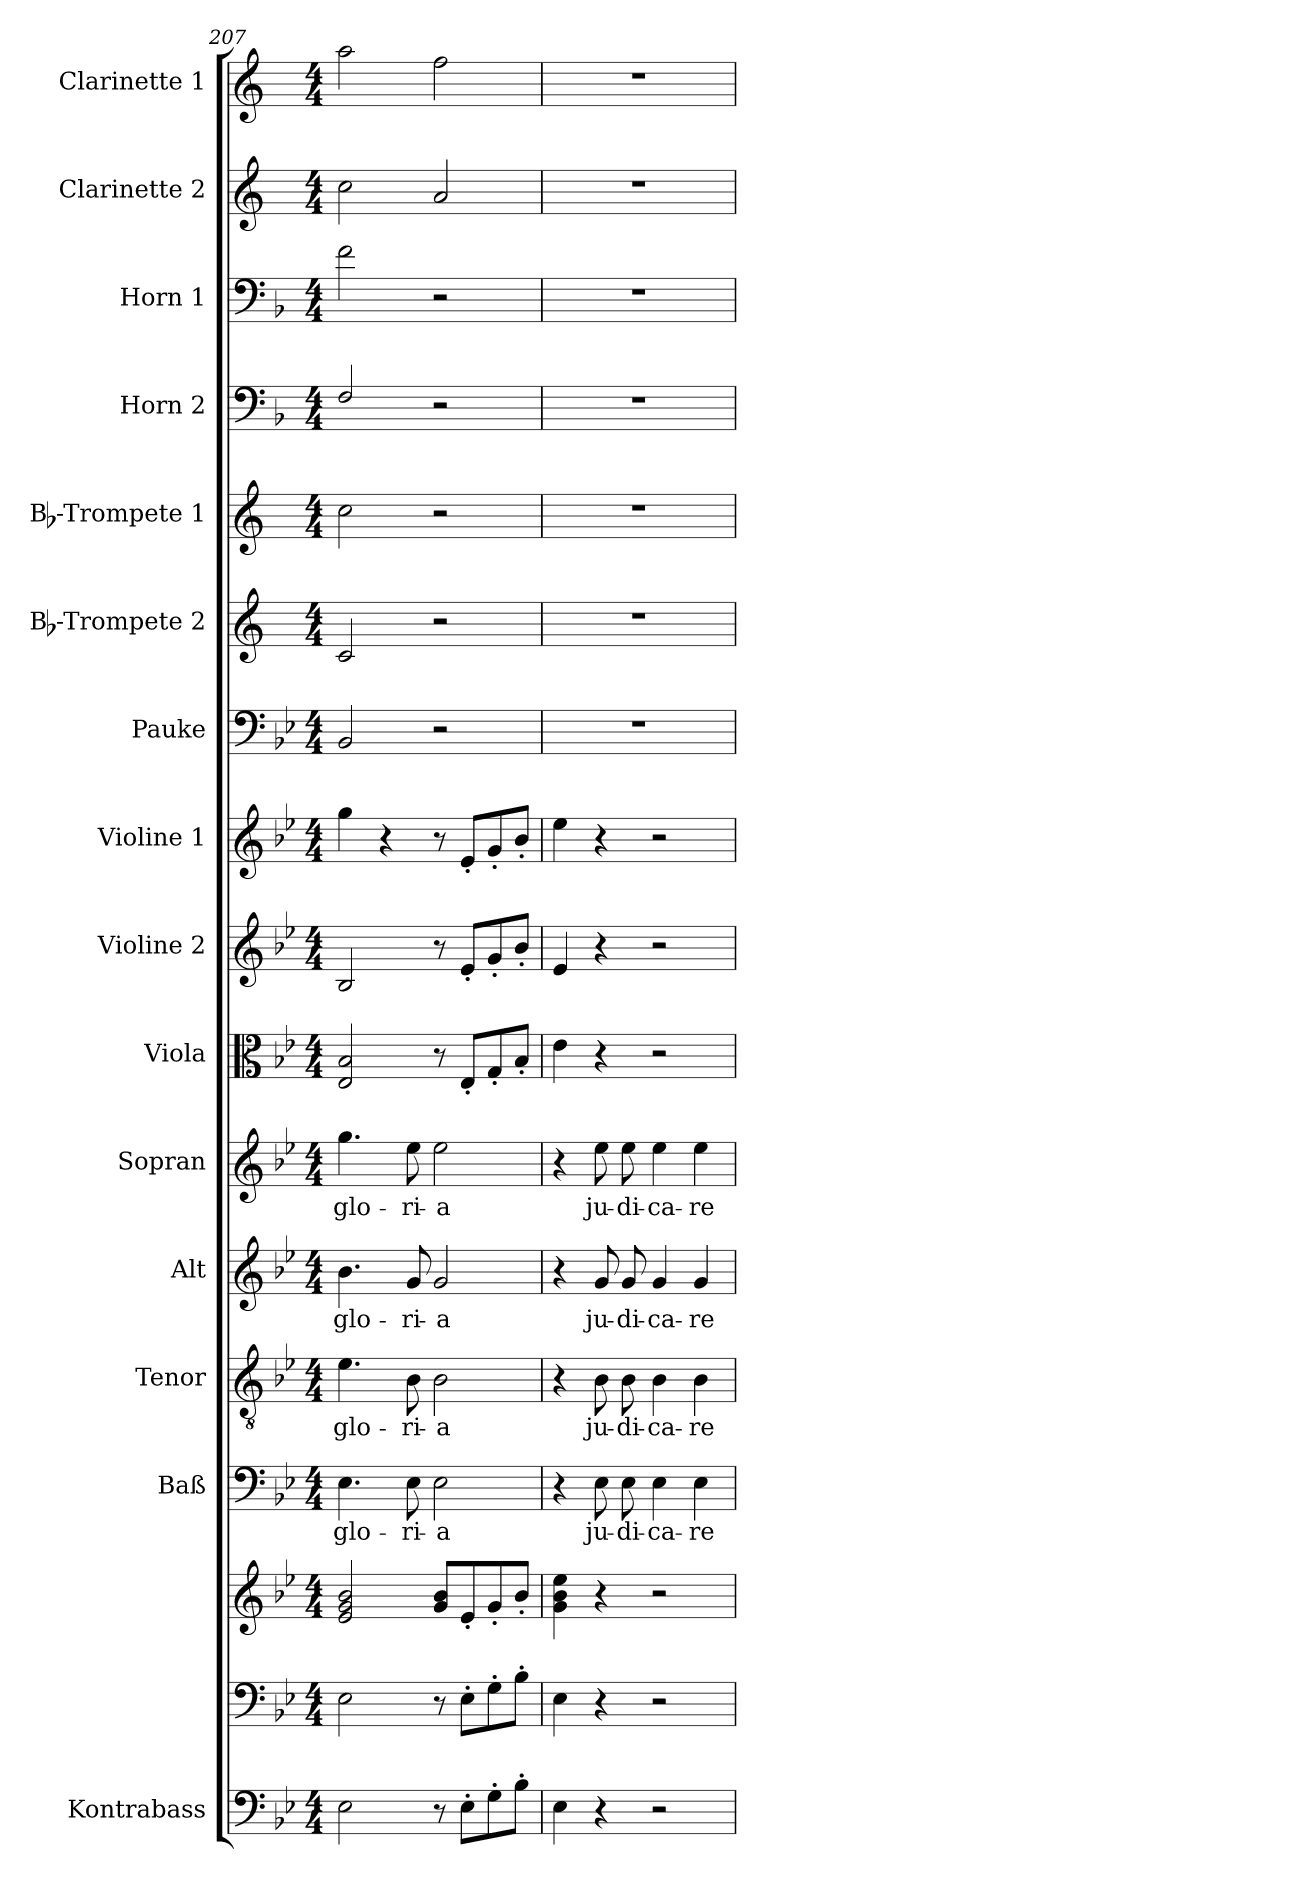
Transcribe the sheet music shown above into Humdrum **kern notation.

**kern	**kern	**kern	**kern	**text	**kern	**text	**kern	**text	**kern	**text	**kern	**kern	**kern	**kern	**kern	**kern	**kern	**kern	**kern	**kern
*part16	*part15	*part15	*part14	*part14	*part13	*part13	*part12	*part12	*part11	*part11	*part10	*part9	*part8	*part7	*part6	*part5	*part4	*part3	*part2	*part1
*staff17	*staff16	*staff15	*staff14	*staff14	*staff13	*staff13	*staff12	*staff12	*staff11	*staff11	*staff10	*staff9	*staff8	*staff7	*staff6	*staff5	*staff4	*staff3	*staff2	*staff1
*I"Kontrabass	*	*	*I"Baß	*	*I"Tenor	*	*I"Alt	*	*I"Sopran	*	*I"Viola	*I"Violine 2	*I"Violine 1	*I"Pauke	*I"Bb-Trompete 2	*I"Bb-Trompete 1	*I"Horn 2	*I"Horn 1	*I"Clarinette 2	*I"Clarinette 1
*I'Kb.	*	*	*I'Baß	*	*I'Ten	*	*I'Alt	*	*I'Sop	*	*I'Vla.	*I'Vln. 2	*I'Vln. 1	*I'Pk.	*I'Bb Trp. 2	*I'Bb Trp. 1	*I'Hrn. 2	*I'Hrn. 1	*I'Cl. 2	*I'Cl. 1
*clefF4	*clefF4	*clefG2	*clefF4	*	*clefGv2	*	*clefG2	*	*clefG2	*	*clefC3	*clefG2	*clefG2	*clefF4	*clefG2	*clefG2	*clefF4	*clefF4	*clefG2	*clefG2
*ITrd7c12	*	*	*	*	*	*	*	*	*	*	*	*	*	*	*ITrd1c2	*ITrd1c2	*ITrd4c7	*ITrd4c7	*ITrd1c2	*ITrd1c2
*k[b-e-]	*k[b-e-]	*k[b-e-]	*k[b-e-]	*	*k[b-e-]	*	*k[b-e-]	*	*k[b-e-]	*	*k[b-e-]	*k[b-e-]	*k[b-e-]	*k[b-e-]	*k[b-e-]	*k[b-e-]	*k[b-e-]	*k[b-e-]	*k[b-e-]	*k[b-e-]
*B-:	*B-:	*B-:	*B-:	*	*B-:	*	*B-:	*	*B-:	*	*B-:	*B-:	*B-:	*B-:	*B-:	*B-:	*B-:	*B-:	*B-:	*B-:
*M4/4	*M4/4	*M4/4	*M4/4	*	*M4/4	*	*M4/4	*	*M4/4	*	*M4/4	*M4/4	*M4/4	*M4/4	*M4/4	*M4/4	*M4/4	*M4/4	*M4/4	*M4/4
=207	=207	=207	=207	=207	=207	=207	=207	=207	=207	=207	=207	=207	=207	=207	=207	=207	=207	=207	=207	=207
!	!	!	!	!LO:LY:b	!	!LO:LY:b	!	!LO:LY:b	!	!LO:LY:b	!	!	!	!	!	!	!	!	!	!
2EE-\	2E-\	2e-/ 2g/ 2b-/	4.E-\	glo-	4.e-\	glo-	4.b-\	glo-	4.gg\	glo-	2E-/ 2B-/	2B-/	4gg\	2BB-/	2B-/	2b-\	2BB-/	2B-\	2b-\	2gg\
.	.	.	.	.	.	.	.	.	.	.	.	.	4r	.	.	.	.	.	.	.
!	!	!	!	!LO:LY:b	!	!LO:LY:b	!	!LO:LY:b	!	!LO:LY:b	!	!	!	!	!	!	!	!	!	!
.	.	.	8E-\	-ri-	8B-\	-ri-	8g/	-ri-	8ee-\	-ri-	.	.	.	.	.	.	.	.	.	.
!	!	!	!	!LO:LY:b	!	!LO:LY:b	!	!LO:LY:b	!	!LO:LY:b	!	!	!	!	!	!	!	!	!	!
8r	8r	8g/ 8b-/L	2E-\	-a	2B-\	-a	2g/	-a	2ee-\	-a	8r	8r	8r	2r	2r	2r	2r	2r	2g/	2ee-\
8EE-'>\L	8E-'>\L	8e-'</	.	.	.	.	.	.	.	.	8E-'</L	8e-'</L	8e-'</L	.	.	.	.	.	.	.
8GG'>\	8G'>\	8g'</	.	.	.	.	.	.	.	.	8G'</	8g'</	8g'</	.	.	.	.	.	.	.
8BB-'>\J	8B-'>\J	8b-'</J	.	.	.	.	.	.	.	.	8B-'</J	8b-'</J	8b-'</J	.	.	.	.	.	.	.
=208	=208	=208	=208	=208	=208	=208	=208	=208	=208	=208	=208	=208	=208	=208	=208	=208	=208	=208	=208	=208
4EE-\	4E-\	4g\ 4b-\ 4ee-\	4r	.	4r	.	4r	.	4r	.	4e-\	4e-/	4ee-\	1r	1r	1r	1r	1r	1r	1r
!	!	!	!	!LO:LY:b	!	!LO:LY:b	!	!LO:LY:b	!	!LO:LY:b	!	!	!	!	!	!	!	!	!	!
4r	4r	4r	8E-\	ju-	8B-\	ju-	8g/	ju-	8ee-\	ju-	4r	4r	4r	.	.	.	.	.	.	.
!	!	!	!	!LO:LY:b	!	!LO:LY:b	!	!LO:LY:b	!	!LO:LY:b	!	!	!	!	!	!	!	!	!	!
.	.	.	8E-\	-di-	8B-\	-di-	8g/	-di-	8ee-\	-di-	.	.	.	.	.	.	.	.	.	.
!	!	!	!	!LO:LY:b	!	!LO:LY:b	!	!LO:LY:b	!	!LO:LY:b	!	!	!	!	!	!	!	!	!	!
2r	2r	2r	4E-\	-ca-	4B-\	-ca-	4g/	-ca-	4ee-\	-ca-	2r	2r	2r	.	.	.	.	.	.	.
!	!	!	!	!LO:LY:b	!	!LO:LY:b	!	!LO:LY:b	!	!LO:LY:b	!	!	!	!	!	!	!	!	!	!
.	.	.	4E-\	-re	4B-\	-re	4g/	-re	4ee-\	-re	.	.	.	.	.	.	.	.	.	.
=	=	=	=	=	=	=	=	=	=	=	=	=	=	=	=	=	=	=	=	=
*-	*-	*-	*-	*-	*-	*-	*-	*-	*-	*-	*-	*-	*-	*-	*-	*-	*-	*-	*-	*-
